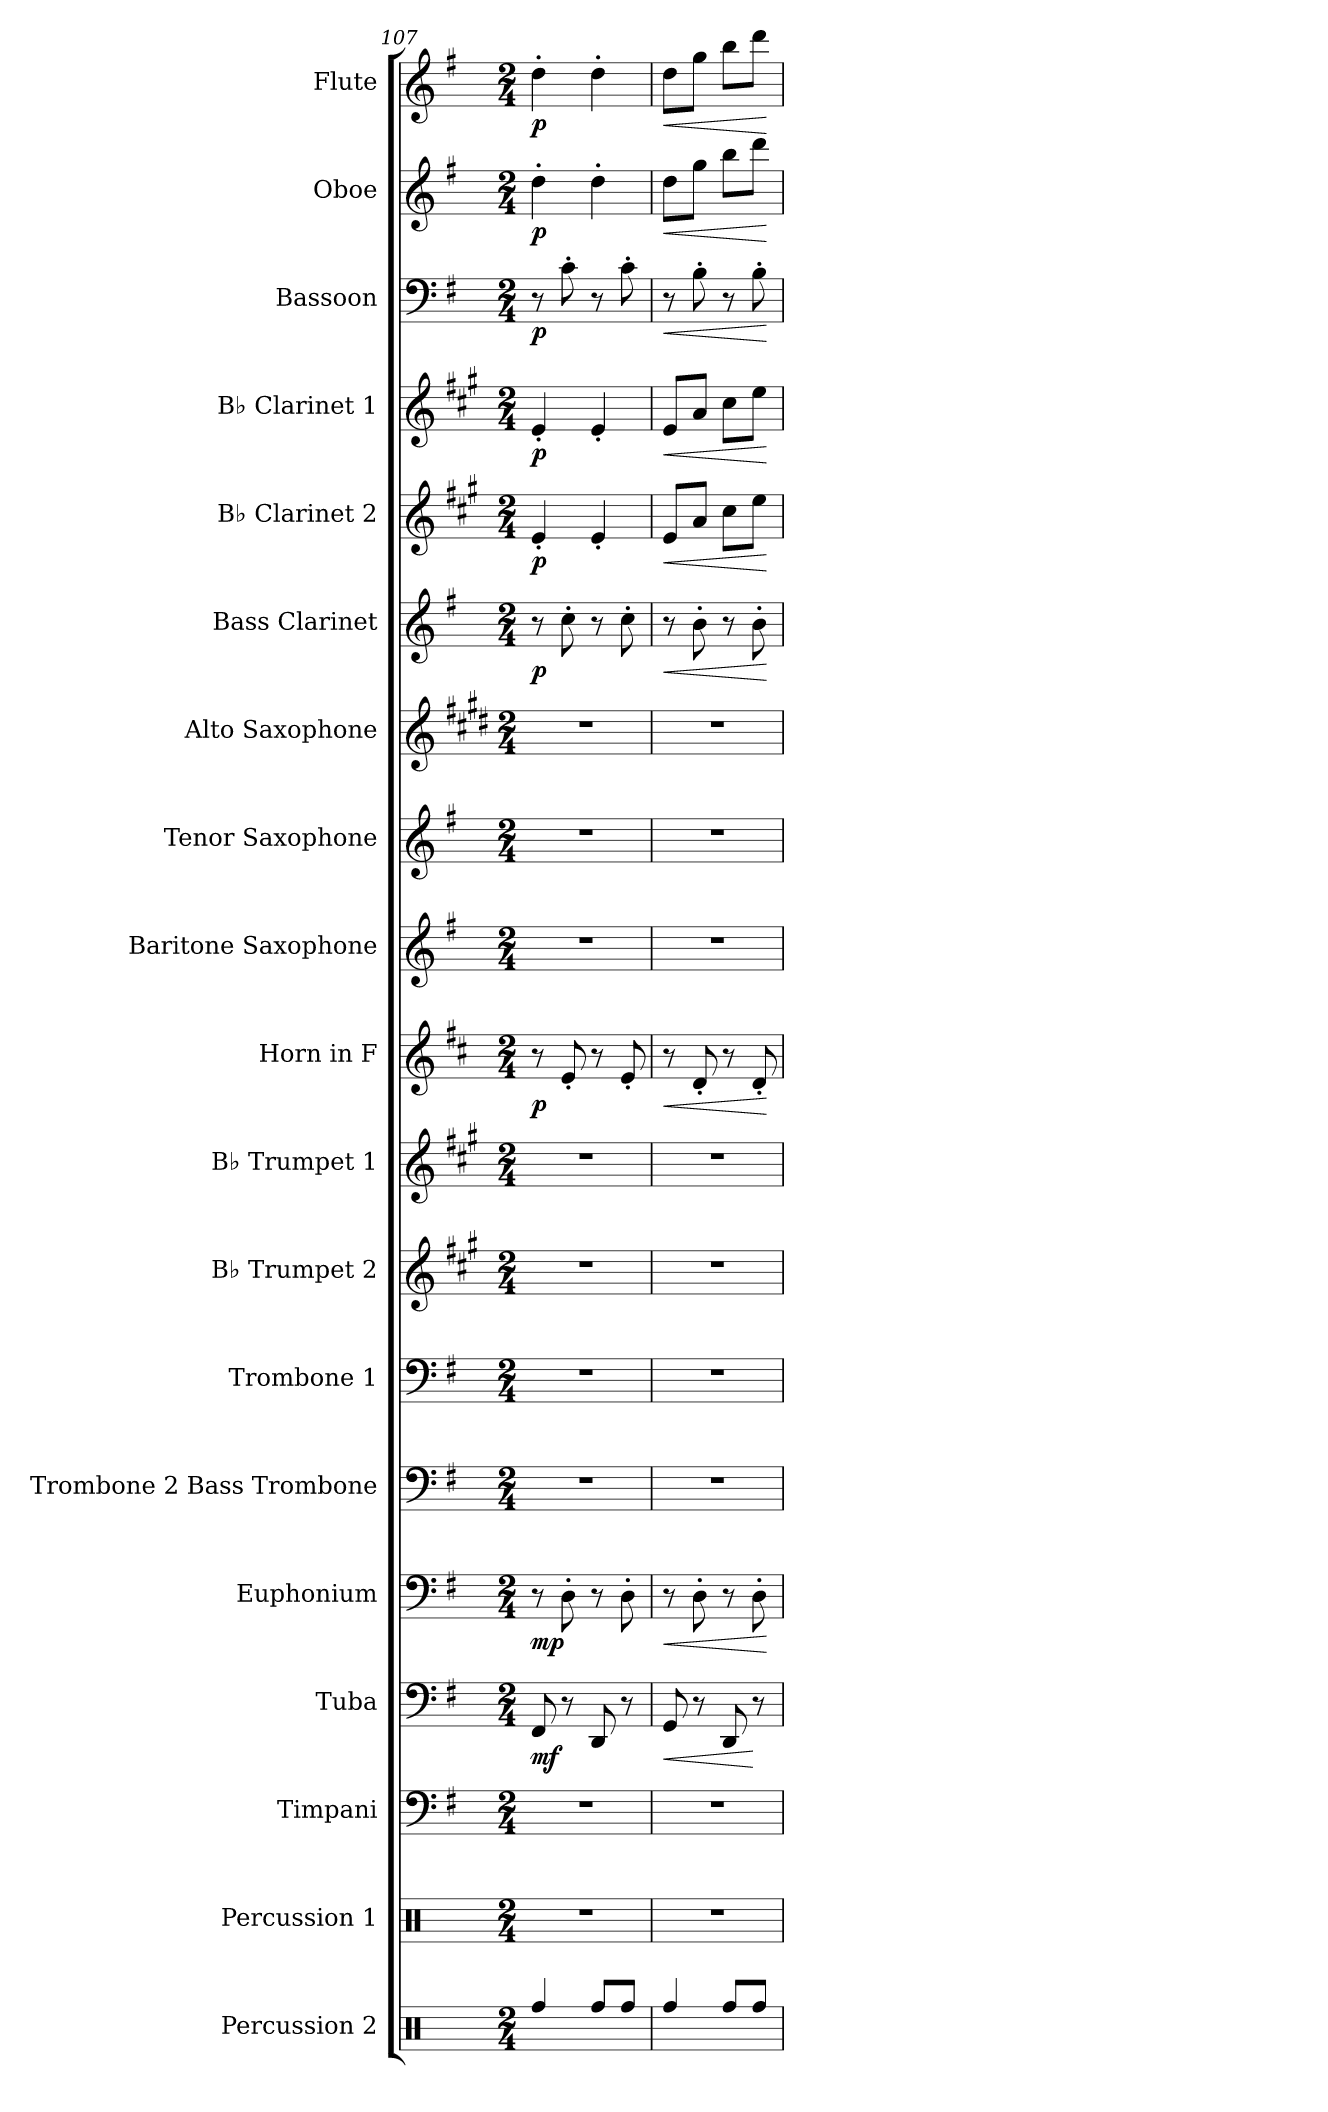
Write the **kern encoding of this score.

**kern	**kern	**kern	**kern	**dynam	**kern	**dynam	**kern	**kern	**kern	**kern	**kern	**dynam	**kern	**kern	**kern	**kern	**dynam	**kern	**dynam	**kern	**dynam	**kern	**dynam	**kern	**dynam	**kern	**dynam
*part19	*part18	*part17	*part16	*part16	*part15	*part15	*part14	*part13	*part12	*part11	*part10	*part10	*part9	*part8	*part7	*part6	*part6	*part5	*part5	*part4	*part4	*part3	*part3	*part2	*part2	*part1	*part1
*staff19	*staff18	*staff17	*staff16	*staff16	*staff15	*staff15	*staff14	*staff13	*staff12	*staff11	*staff10	*staff10	*staff9	*staff8	*staff7	*staff6	*staff6	*staff5	*staff5	*staff4	*staff4	*staff3	*staff3	*staff2	*staff2	*staff1	*staff1
*I"Percussion 2	*I"Percussion 1	*I"Timpani	*I"Tuba	*	*I"Euphonium	*	*I"Trombone 2 Bass Trombone	*I"Trombone 1	*I"B♭ Trumpet 2	*I"B♭ Trumpet 1	*I"Horn in F	*	*I"Baritone Saxophone	*I"Tenor Saxophone	*I"Alto Saxophone	*I"Bass Clarinet	*	*I"B♭ Clarinet 2	*	*I"B♭ Clarinet 1	*	*I"Bassoon	*	*I"Oboe	*	*I"Flute	*
*I'Perc. 2	*I'Perc. 1	*I'Timp.	*I'Tba.	*	*I'Euph.	*	*I'Tbn. 2 B. Tbn.	*I'Tbn. 1	*I'B♭ Tpt. 2	*I'B♭ Tpt. 1	*	*	*I'Bar. Sax.	*I'T. Sax.	*I'A. Sax.	*I'B. Cl.	*	*I'B♭ Cl. 2	*	*I'B♭ Cl. 1	*	*I'Bsn.	*	*I'Ob.	*	*I'Fl.	*
*clefX	*clefX	*clefF4	*clefF4	*	*clefF4	*	*clefF4	*clefF4	*clefG2	*clefG2	*clefG2	*	*clefG2	*clefG2	*clefG2	*clefG2	*	*clefG2	*	*clefG2	*	*clefF4	*	*clefG2	*	*clefG2	*
*	*	*	*	*	*	*	*	*	*ITrd1c2	*ITrd1c2	*ITrd4c7	*	*ITrd12c21	*ITrd8c14	*ITrd5c9	*ITrd8c14	*	*ITrd1c2	*	*ITrd1c2	*	*	*	*	*	*	*
*k[]	*k[]	*k[f#]	*k[f#]	*	*k[f#]	*	*k[f#]	*k[f#]	*k[f#]	*k[f#]	*k[f#]	*	*k[f#]	*k[f#]	*k[f#]	*k[f#]	*	*k[f#]	*	*k[f#]	*	*k[f#]	*	*k[f#]	*	*k[f#]	*
*M2/4	*M2/4	*M2/4	*M2/4	*	*M2/4	*	*M2/4	*M2/4	*M2/4	*M2/4	*M2/4	*	*M2/4	*M2/4	*M2/4	*M2/4	*	*M2/4	*	*M2/4	*	*M2/4	*	*M2/4	*	*M2/4	*
=107	=107	=107	=107	=107	=107	=107	=107	=107	=107	=107	=107	=107	=107	=107	=107	=107	=107	=107	=107	=107	=107	=107	=107	=107	=107	=107	=107
!	!	!	!	!LO:DY:b	!	!LO:DY:b	!	!	!	!	!	!LO:DY:b	!	!	!	!	!LO:DY:b	!	!LO:DY:b	!	!LO:DY:b	!	!LO:DY:b	!	!LO:DY:b	!	!LO:DY:b
4Rff/	2r	2r	8FF#/	mf	8r	mp	2r	2r	2r	2r	8r	p	2r	2r	2r	8r	p	4d'/	p	4d'/	p	8r	p	4dd'\	p	4dd'\	p
.	.	.	8r	.	8D'\	.	.	.	.	.	8A'/	.	.	.	.	8c'\	.	.	.	.	.	8c'\	.	.	.	.	.
8Rff/L	.	.	8DD/	.	8r	.	.	.	.	.	8r	.	.	.	.	8r	.	4d'/	.	4d'/	.	8r	.	4dd'\	.	4dd'\	.
8Rff/J	.	.	8r	.	8D'\	.	.	.	.	.	8A'/	.	.	.	.	8c'\	.	.	.	.	.	8c'\	.	.	.	.	.
=108	=108	=108	=108	=108	=108	=108	=108	=108	=108	=108	=108	=108	=108	=108	=108	=108	=108	=108	=108	=108	=108	=108	=108	=108	=108	=108	=108
!	!	!	!	!LO:HP:b	!	!LO:HP:b	!	!	!	!	!	!LO:HP:b	!	!	!	!	!LO:HP:b	!	!LO:HP:b	!	!LO:HP:b	!	!LO:HP:b	!	!LO:HP:b	!	!LO:HP:b
4Rff/	2r	2r	8GG/	<	8r	<	2r	2r	2r	2r	8r	<	2r	2r	2r	8r	<	8d/L	<	8d/L	<	8r	<	8dd\L	<	8dd\L	<
.	.	.	8r	.	8D'\	.	.	.	.	.	8G'/	.	.	.	.	8B'\	.	8g/J	.	8g/J	.	8B'\	.	8gg\J	.	8gg\J	.
8Rff/L	.	.	8DD/	.	8r	.	.	.	.	.	8r	.	.	.	.	8r	.	8b\L	.	8b\L	.	8r	.	8bb\L	.	8bb\L	.
8Rff/J	.	.	8r	[	8D'\	.	.	.	.	.	8G'/	.	.	.	.	8B'\	.	8dd\J	.	8dd\J	.	8B'\	.	8ddd\J	.	8ddd\J	.
.	.	.	.	.	.	[	.	.	.	.	.	[	.	.	.	.	[	.	[	.	[	.	[	.	[	.	[
=	=	=	=	=	=	=	=	=	=	=	=	=	=	=	=	=	=	=	=	=	=	=	=	=	=	=	=
*-	*-	*-	*-	*-	*-	*-	*-	*-	*-	*-	*-	*-	*-	*-	*-	*-	*-	*-	*-	*-	*-	*-	*-	*-	*-	*-	*-
